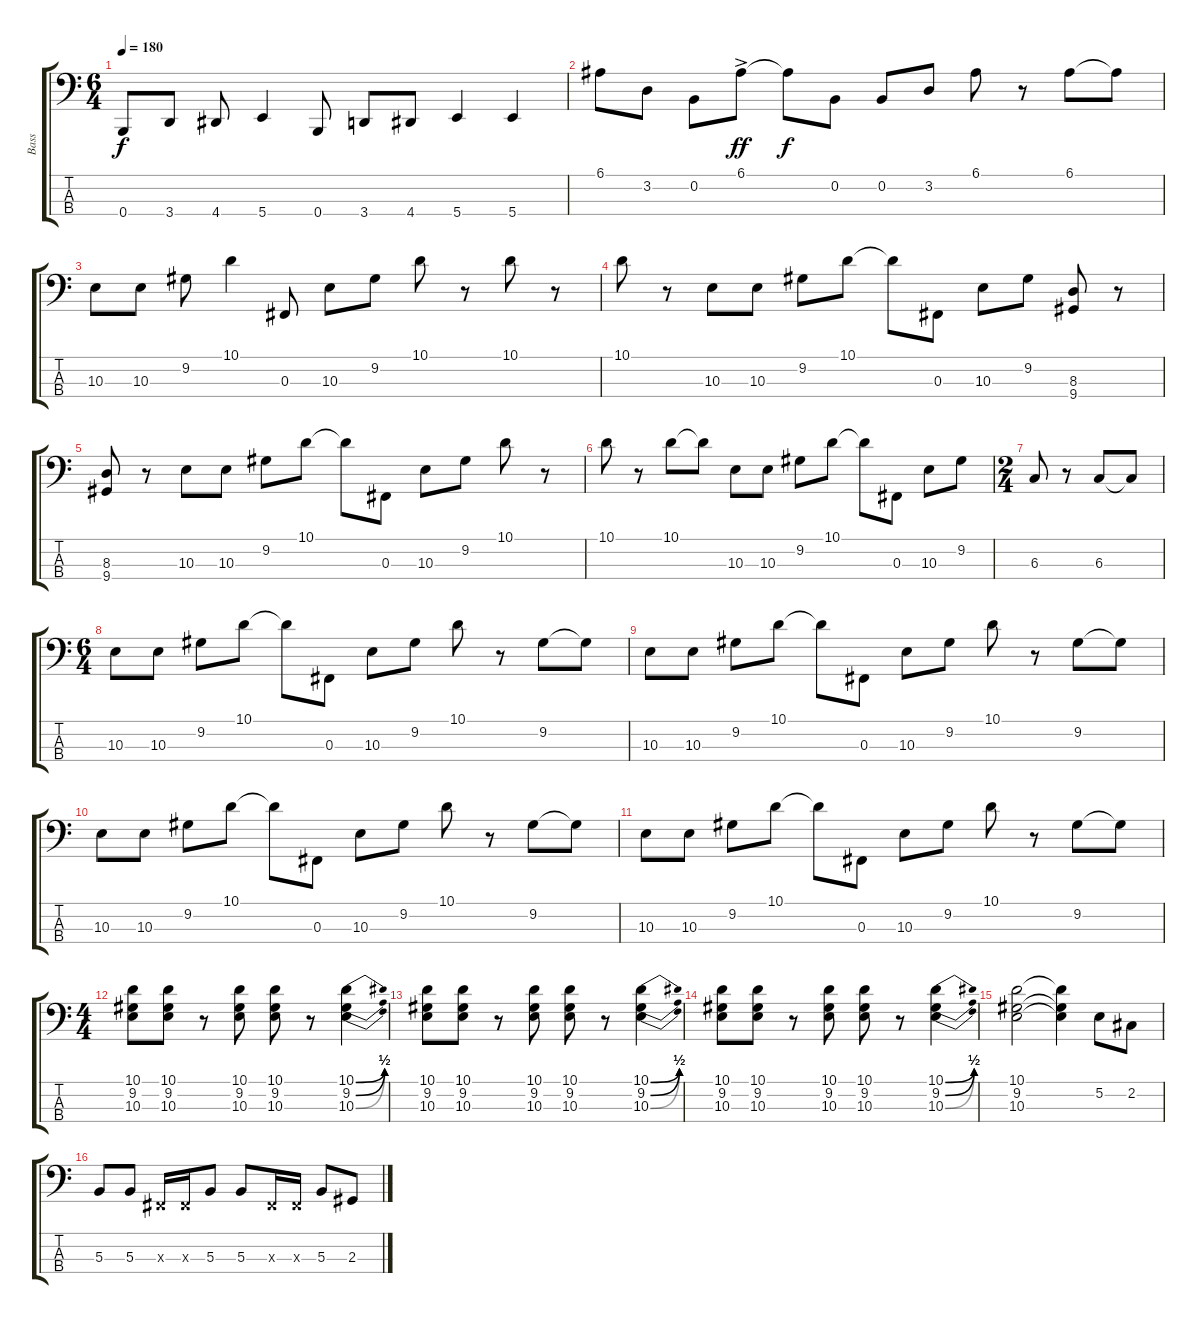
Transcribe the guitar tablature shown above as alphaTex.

\track ("Bass" "Bass") {instrument slapbass1}
\staff {score tabs}
\tuning (E2 B1 Gb1 B0) {hide}
\ts (6 4)
\tempo 180
\clef f4
\ks c
0.4.8{dy f} 3.4.8 4.4.8 5.4.4 0.4.8 3.4.8 4.4.8 5.4.4 5.4.4 |
6.1.8 3.2.8 0.2.8 6.1{ac}.8{dy ff} 6.1{t}.8{dy f} 0.2.8 0.2.8 3.2.8 6.1.8 r.8 6.1.8 6.1{t}.8 |
10.3.8 10.3.8 9.2.8 10.1.4 0.3.8 10.3.8 9.2.8 10.1.8 r.8 10.1.8 r.8 |
10.1.8 r.8 10.3.8 10.3.8 9.2.8 10.1.8 10.1{t}.8 0.3.8 10.3.8 9.2.8 (8.3 9.4).8 r.8 |
(8.3 9.4).8 r.8 10.3.8 10.3.8 9.2.8 10.1.8 10.1{t}.8 0.3.8 10.3.8 9.2.8 10.1.8 r.8 |
10.1.8 r.8 10.1.8 10.1{t}.8 10.3.8 10.3.8 9.2.8 10.1.8 10.1{t}.8 0.3.8 10.3.8 9.2.8 |
\ts (2 4)
6.3.8 r.8 6.3.8 6.3{t}.8 |
\ts (6 4)
10.3.8 10.3.8 9.2.8 10.1.8 10.1{t}.8 0.3.8 10.3.8 9.2.8 10.1.8 r.8 9.2.8 9.2{t}.8 |
10.3.8 10.3.8 9.2.8 10.1.8 10.1{t}.8 0.3.8 10.3.8 9.2.8 10.1.8 r.8 9.2.8 9.2{t}.8 |
10.3.8 10.3.8 9.2.8 10.1.8 10.1{t}.8 0.3.8 10.3.8 9.2.8 10.1.8 r.8 9.2.8 9.2{t}.8 |
10.3.8 10.3.8 9.2.8 10.1.8 10.1{t}.8 0.3.8 10.3.8 9.2.8 10.1.8 r.8 9.2.8 9.2{t}.8 |
\ts (4 4)
(10.1 9.2 10.3).8 (10.1 9.2 10.3).8 r.8 (10.1 9.2 10.3).8 (10.1 9.2 10.3).8 r.8 (10.1{be (bend 0 0 60 2)} 9.2{be (bend 0 0 60 2)} 10.3{be (bend 0 0 60 2)}).4 |
(10.1 9.2 10.3).8 (10.1 9.2 10.3).8 r.8 (10.1 9.2 10.3).8 (10.1 9.2 10.3).8 r.8 (10.1{be (bend 0 0 60 2)} 9.2{be (bend 0 0 60 2)} 10.3{be (bend 0 0 60 2)}).4 |
(10.1 9.2 10.3).8 (10.1 9.2 10.3).8 r.8 (10.1 9.2 10.3).8 (10.1 9.2 10.3).8 r.8 (10.1{be (bend 0 0 60 2)} 9.2{be (bend 0 0 60 2)} 10.3{be (bend 0 0 60 2)}).4 |
(10.1 9.2 10.3).2 (10.1{t} 9.2{t} 10.3{t}).4 5.2.8 2.2.8 |
5.3.8 5.3.8 0.3{x}.16 0.3{x}.16 5.3.8 5.3.8 0.3{x}.16 0.3{x}.16 5.3.8 2.3.8
